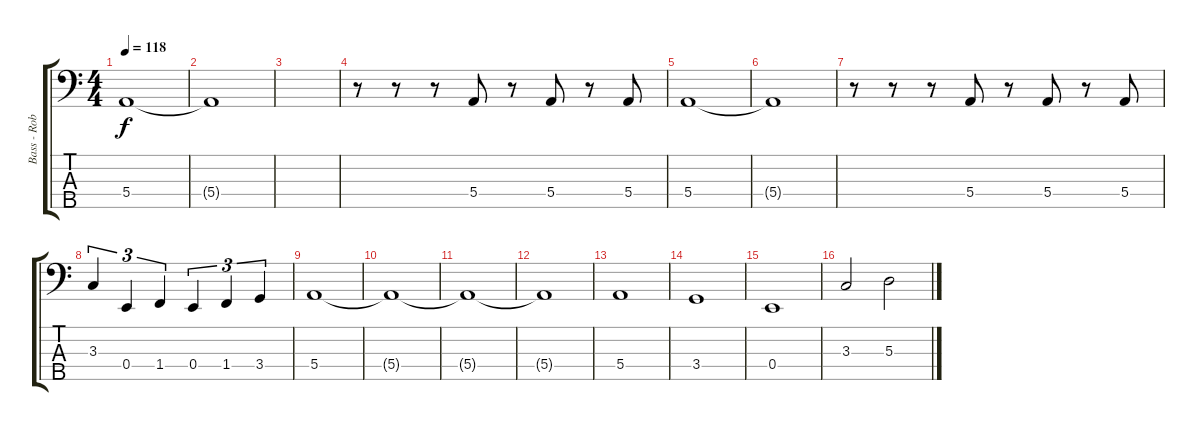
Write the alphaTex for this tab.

\track ("Bass - Rob" "Bass - Rob") {instrument electricbassfinger}
\staff {score tabs}
\tuning (G2 D2 A1 E1 B0) {hide}
\ts (4 4)
\tempo 118
\clef f4
\ks c
5.4.1{dy f} |
5.4{t}.1 |
|
r.8 r.8 r.8 5.4.8 r.8 5.4.8 r.8 5.4.8 |
5.4.1 |
5.4{t}.1 |
r.8 r.8 r.8 5.4.8 r.8 5.4.8 r.8 5.4.8 |
3.3.4{tu (3 2)} 0.4.4{tu (3 2)} 1.4.4{tu (3 2)} 0.4.4{tu (3 2)} 1.4.4{tu (3 2)} 3.4.4{tu (3 2)} |
5.4.1 |
5.4{t}.1 |
5.4{t}.1 |
5.4{t}.1 |
5.4.1 |
3.4.1 |
0.4.1 |
3.3.2 5.3.2
